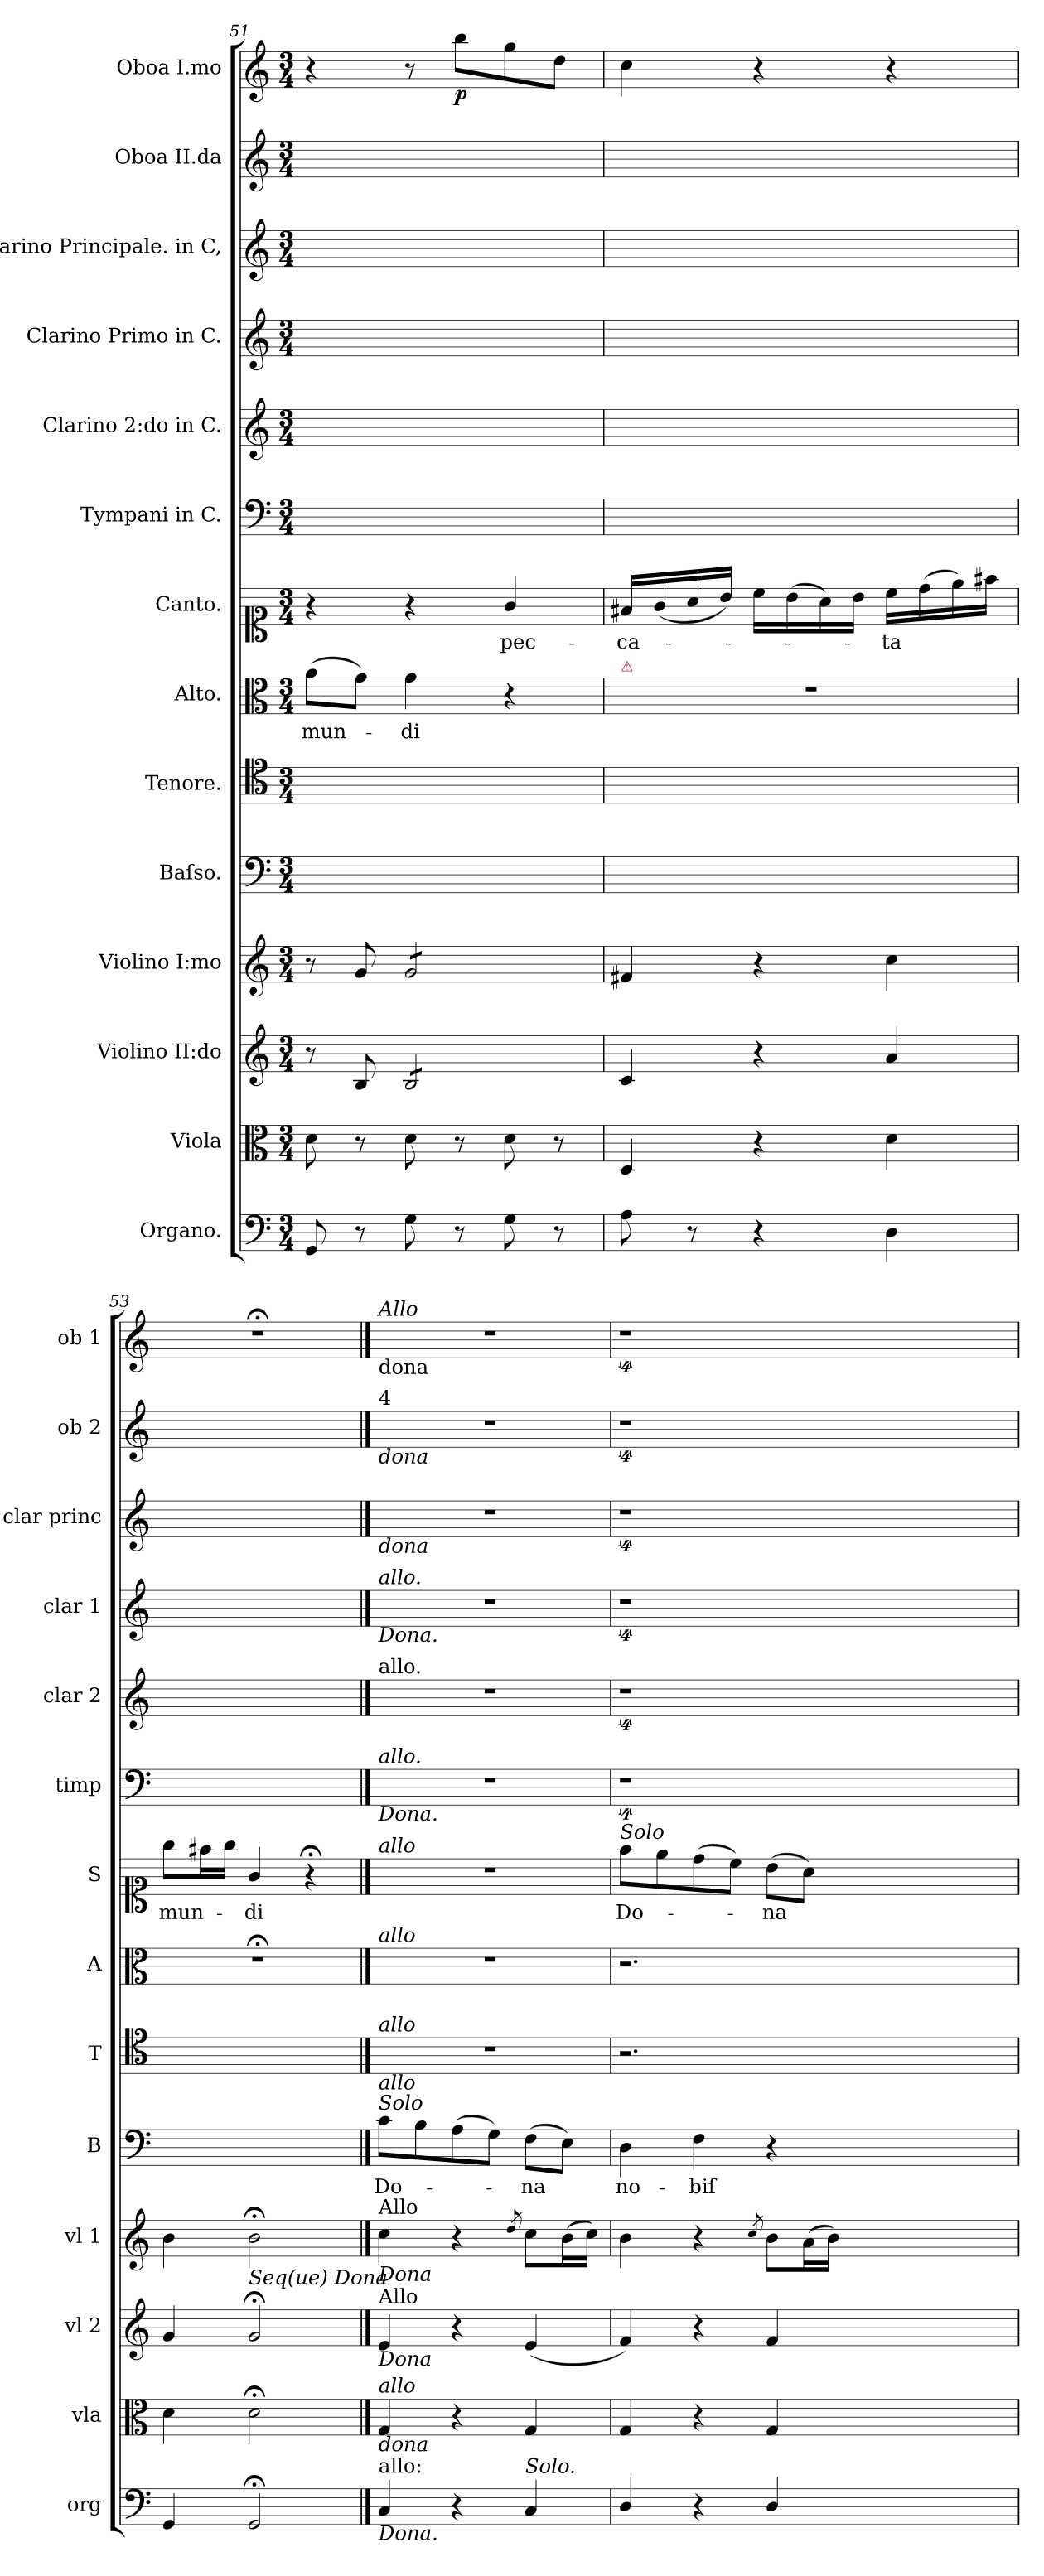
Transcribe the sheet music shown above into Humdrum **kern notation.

**kern	**kern	**dynam	**kern	**kern	**kern	**text	**kern	**kern	**text	**kern	**text	**kern	**kern	**kern	**kern	**kern	**kern	**dynam
*part14	*part13	*part13	*part12	*part11	*part10	*part10	*part9	*part8	*part8	*part7	*part7	*part6	*part5	*part4	*part3	*part2	*part1	*part1
*staff14	*staff13	*staff13	*staff12	*staff11	*staff10	*staff10	*staff9	*staff8	*staff8	*staff7	*staff7	*staff6	*staff5	*staff4	*staff3	*staff2	*staff1	*staff1
*I"Organo.	*I"Viola	*	*I"Violino II:do	*I"Violino I:mo	*I"Baſso.	*	*I"Tenore.	*I"Alto.	*	*I"Canto.	*	*I"Tympani in C.	*I"Clarino 2:do in C.	*I"Clarino Primo in C.	*I"Clarino Principale. in C,	*I"Oboa II.da	*I"Oboa I.mo	*
*I'org	*I'vla	*	*I'vl 2	*I'vl 1	*I'B	*	*I'T	*I'A	*	*I'S	*	*I'timp	*I'clar 2	*I'clar 1	*I'clar princ	*I'ob 2	*I'ob 1	*
*clefF4	*clefC3	*	*clefG2	*clefG2	*clefF4	*	*clefC4	*clefC3	*	*clefC1	*	*clefF4	*clefG2	*clefG2	*clefG2	*clefG2	*clefG2	*
*k[]	*k[]	*	*k[]	*k[]	*k[]	*	*k[]	*k[]	*	*k[]	*	*k[]	*k[]	*k[]	*k[]	*k[]	*k[]	*
*M3/4	*M3/4	*	*M3/4	*M3/4	*M3/4	*	*M3/4	*M3/4	*	*M3/4	*	*M3/4	*M3/4	*M3/4	*M3/4	*M3/4	*M3/4	*
=51	=51	=51	=51	=51	=51	=51	=51	=51	=51	=51	=51	=51	=51	=51	=51	=51	=51	=51
8GG/	8d\	.	8r	8r	2.ryy	.	2.ryy	(8a\L	mun-	4r	.	2.ryy	2.ryy	2.ryy	2.ryy	2.ryy	4r	.
8r	8r	.	8B/	8g/	.	.	.	8g\J)	.	.	.	.	.	.	.	.	.	.
*	*	*	*tremolo	*	*	*	*	*	*	*	*	*	*	*	*	*	*	*
*	*	*	*	*tremolo	*	*	*	*	*	*	*	*	*	*	*	*	*	*
8G\	8d\	.	8B/L	8g/L	.	.	.	4g\	-di	4r	.	.	.	.	.	.	8r	.
!	!	!	!	!	!	!	!	!	!	!	!	!	!	!	!	!	!	!LO:DY:b
8r	8r	.	8B/	8g/	.	.	.	.	.	.	.	.	.	.	.	.	8bb\L	p
8G\	8d\	.	8B/	8g/	.	.	.	4r	.	4g/	pec-	.	.	.	.	.	8gg\	.
8r	8r	.	8B/J	8g/J	.	.	.	.	.	.	.	.	.	.	.	.	8dd\J	.
*	*	*	*	*Xtremolo	*	*	*	*	*	*	*	*	*	*	*	*	*	*
*	*	*	*Xtremolo	*	*	*	*	*	*	*	*	*	*	*	*	*	*	*
=52	=52	=52	=52	=52	=52	=52	=52	=52	=52	=52	=52	=52	=52	=52	=52	=52	=52	=52
!	!	!	!	!	!	!	!	!LO:TX:a:color=crimson:t=⚠	!	!	!	!	!	!	!	!	!	!
8A\	4D/	.	4c/	4f#X/	2.ryy	.	2.ryy	2.r	.	16f#X/LL	-ca-	2.ryy	2.ryy	2.ryy	2.ryy	2.ryy	4cc\	.
.	.	.	.	.	.	.	.	.	.	(16g/	.	.	.	.	.	.	.	.
8r	.	.	.	.	.	.	.	.	.	16a/	.	.	.	.	.	.	.	.
.	.	.	.	.	.	.	.	.	.	16b/JJ)	.	.	.	.	.	.	.	.
4r	4r	.	4r	4r	.	.	.	.	.	16cc\LL	.	.	.	.	.	.	4r	.
.	.	.	.	.	.	.	.	.	.	(16b\	.	.	.	.	.	.	.	.
.	.	.	.	.	.	.	.	.	.	16a\)	.	.	.	.	.	.	.	.
.	.	.	.	.	.	.	.	.	.	16b\JJ	.	.	.	.	.	.	.	.
4D\	4d\	.	4a/	4cc\	.	.	.	.	.	16cc\LL	-ta	.	.	.	.	.	4r	.
.	.	.	.	.	.	.	.	.	.	(16dd\	.	.	.	.	.	.	.	.
.	.	.	.	.	.	.	.	.	.	16ee\)	.	.	.	.	.	.	.	.
.	.	.	.	.	.	.	.	.	.	16ff#X\JJ	.	.	.	.	.	.	.	.
=53	=53	=53	=53	=53	=53	=53	=53	=53	=53	=53	=53	=53	=53	=53	=53	=53	=53	=53
4GG/	4d\	.	4g/	4b\	2.ryy	.	2.ryy	2.r;<	.	8gg\L	mun-	2.ryy	2.ryy	2.ryy	2.ryy	2.ryy	2.r;<	.
.	.	.	.	.	.	.	.	.	.	16ff#X\L	.	.	.	.	.	.	.	.
.	.	.	.	.	.	.	.	.	.	16gg\JJ	.	.	.	.	.	.	.	.
!	!	!	!	!LO:TX:b:i:t=Seq(ue) Dona	!	!	!	!	!	!	!	!	!	!	!	!	!	!
2GG;</	2d;<\	.	2g;</	2b;<\	.	.	.	.	.	4g/	-di	.	.	.	.	.	.	.
.	.	.	.	.	.	.	.	.	.	4r;<	.	.	.	.	.	.	.	.
==54	==54	==54	==54	==54	==54	==54	==54	==54	==54	==54	==54	==54	==54	==54	==54	==54	==54	==54
!	!	!	!	!	!	!	!	!	!	!	!	!	!	!	!	!	!LO:TX:b:t=dona	!
!	!	!	!	!	!	!	!	!	!	!	!	!	!	!	!	!	!LO:TX:a:i:t=Allo	!
!	!	!	!	!	!	!	!	!	!	!	!	!	!	!	!	!LO:TX:a:t=4	!	!
!	!	!	!	!	!	!	!	!	!	!	!	!	!	!	!	!LO:TX:b:i:t=dona	!	!
!	!	!	!	!	!	!	!	!	!	!	!	!	!	!	!LO:TX:b:i:t=dona	!	!	!
!	!	!	!	!	!	!	!	!	!	!	!	!	!	!LO:TX:b:i:t=Dona.	!	!	!	!
!	!	!	!	!	!	!	!	!	!	!	!	!	!	!LO:TX:a:i:t=allo.	!	!	!	!
!	!	!	!	!	!	!	!	!	!	!	!	!	!LO:TX:a:t=allo.	!	!	!	!	!
!	!	!	!	!	!	!	!	!	!	!	!	!LO:TX:b:i:t=Dona.	!	!	!	!	!	!
!	!	!	!	!	!	!	!	!	!	!	!	!LO:TX:a:i:t=allo.	!	!	!	!	!	!
!	!	!	!	!	!	!	!	!	!	!LO:TX:a:i:t=allo	!	!	!	!	!	!	!	!
!	!	!	!	!	!	!	!	!LO:TX:a:i:t=allo	!	!	!	!	!	!	!	!	!	!
!	!	!	!	!	!	!	!LO:TX:a:i:t=allo	!	!	!	!	!	!	!	!	!	!	!
!	!	!	!	!	!LO:TX:a:i:t=Solo	!	!	!	!	!	!	!	!	!	!	!	!	!
!	!	!	!	!	!LO:TX:a:i:t=allo	!	!	!	!	!	!	!	!	!	!	!	!	!
!	!	!	!	!LO:TX:a:t=Allo	!	!	!	!	!	!	!	!	!	!	!	!	!	!
!	!	!	!	!LO:TX:b:i:t=Dona	!	!	!	!	!	!	!	!	!	!	!	!	!	!
!	!	!	!LO:TX:a:t=Allo	!	!	!	!	!	!	!	!	!	!	!	!	!	!	!
!	!	!	!LO:TX:b:i:t=Dona	!	!	!	!	!	!	!	!	!	!	!	!	!	!	!
!	!LO:TX:b:i:t=dona	!	!	!	!	!	!	!	!	!	!	!	!	!	!	!	!	!
!	!LO:TX:a:i:t=allo	!	!	!	!	!	!	!	!	!	!	!	!	!	!	!	!	!
!LO:TX:b:i:t=Dona.	!	!	!	!	!	!	!	!	!	!	!	!	!	!	!	!	!	!
!LO:TX:a:t=allo&colon;	!	!	!	!	!	!	!	!	!	!	!	!	!	!	!	!	!	!
4C/	4G/	.	4e/	4cc\	8c\L	Do-	2.r	2.r	.	2.r	.	2.r	2.r	2.r	2.r	2.r	2.r	.
.	.	.	.	.	8B\	.	.	.	.	.	.	.	.	.	.	.	.	.
4r	4r	.	4r	4r	(8A\	.	.	.	.	.	.	.	.	.	.	.	.	.
.	.	.	.	.	8G\J)	.	.	.	.	.	.	.	.	.	.	.	.	.
.	.	.	.	8qdd/	.	.	.	.	.	.	.	.	.	.	.	.	.	.
!LO:TX:a:i:t=Solo.	!	!	!	!	!	!	!	!	!	!	!	!	!	!	!	!	!	!
!	!	!LO:DY:b	!	!	!	!	!	!	!	!	!	!	!	!	!	!	!	!
4C/	4G/	po.	(4e/	8cc\L	(8F\L	-na	.	.	.	.	.	.	.	.	.	.	.	.
.	.	.	.	(16b\L	8E\J)	.	.	.	.	.	.	.	.	.	.	.	.	.
.	.	.	.	16cc\JJ)	.	.	.	.	.	.	.	.	.	.	.	.	.	.
=55	=55	=55	=55	=55	=55	=55	=55	=55	=55	=55	=55	=55	=55	=55	=55	=55	=55	=55
!	!	!	!	!	!	!	!	!	!	!LO:TX:a:i:t=Solo	!	!	!	!	!	!	!	!
4D/	4G/	.	4f/)	4b\	4D\	no-	2.r	2.r	.	8ff\L	Do-	4%9r	4%9r	4%9r	4%9r	4%9r	4%9r	.
.	.	.	.	.	.	.	.	.	.	8ee\	.	.	.	.	.	.	.	.
4r	4r	.	4r	4r	4F\	-biſ	.	.	.	(8dd\	.	.	.	.	.	.	.	.
.	.	.	.	.	.	.	.	.	.	8cc\J)	.	.	.	.	.	.	.	.
.	.	.	.	8qcc/	.	.	.	.	.	.	.	.	.	.	.	.	.	.
4D/	4G/	.	4f/	8b\L	4r	.	.	.	.	(8b\L	-na	.	.	.	.	.	.	.
.	.	.	.	(16a\L	.	.	.	.	.	8a\J)	.	.	.	.	.	.	.	.
.	.	.	.	16b\JJ)	.	.	.	.	.	.	.	.	.	.	.	.	.	.
1.ryy	1.ryy	.	1.ryy	1.ryy	1.ryy	.	1.ryy	1.ryy	.	1.ryy	.	.	.	.	.	.	.	.
=	=	=	=	=	=	=	=	=	=	=	=	=	=	=	=	=	=	=
*-	*-	*-	*-	*-	*-	*-	*-	*-	*-	*-	*-	*-	*-	*-	*-	*-	*-	*-
